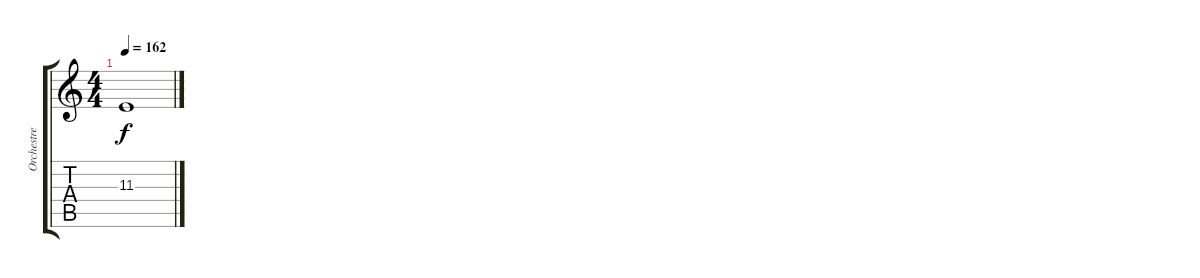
\track ("Orchestre" "Orchestre") {instrument stringensemble1}
\staff {score tabs}
\tuning (D4 A3 F3 C3 G2 C2) {hide}
\ts (4 4)
\tempo 162
\clef g2
\ks c
11.3{t}.1{dy f}
